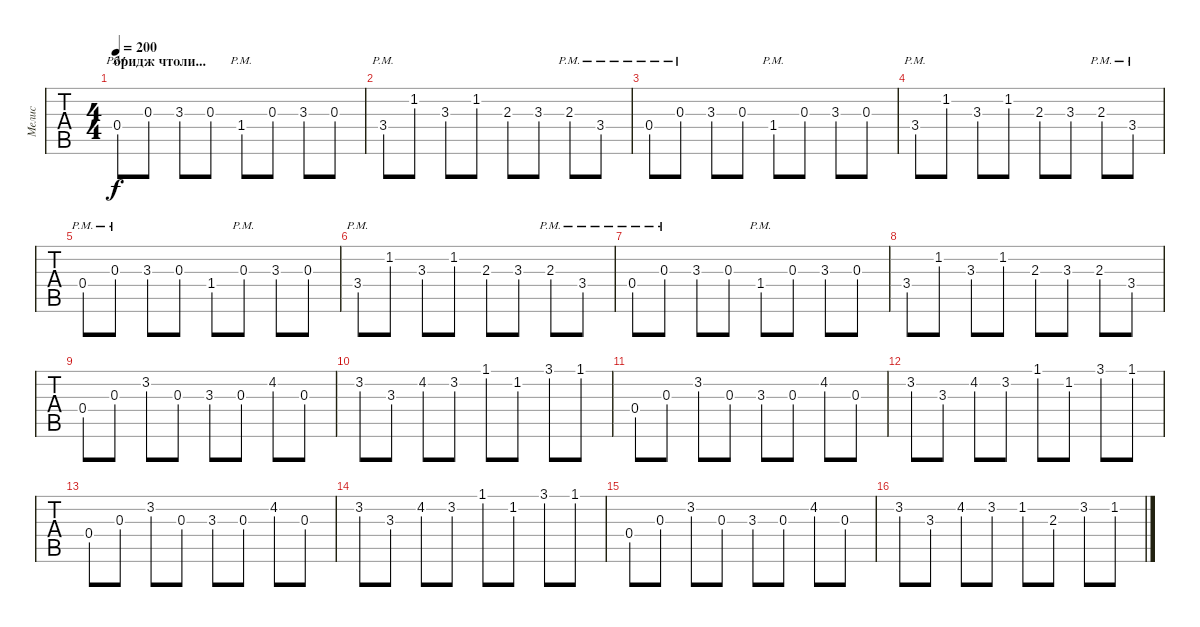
\track ("Мелис" "Мелис") {instrument overdrivenguitar}
\staff {tabs}
\tuning (E4 B3 G3 D3 A2 E2) {hide}
\ts (4 4)
\section ("" "бридж чтоли...")
\tempo 200
\clef g2
\ks c
0.4{pm}.8{dy f} 0.3.8 3.3.8 0.3.8 1.4{pm}.8 0.3.8 3.3.8 0.3.8 |
3.4{pm}.8 1.2.8 3.3.8 1.2.8 2.3.8 3.3.8 2.3{pm}.8 3.4{pm}.8 |
0.4{pm}.8 0.3{pm}.8 3.3.8 0.3.8 1.4{pm}.8 0.3.8 3.3.8 0.3.8 |
3.4{pm}.8 1.2.8 3.3.8 1.2.8 2.3.8 3.3.8 2.3{pm}.8 3.4{pm}.8 |
0.4{pm}.8 0.3{pm}.8 3.3.8 0.3.8 1.4.8 0.3{pm}.8 3.3.8 0.3.8 |
3.4{pm}.8 1.2.8 3.3.8 1.2.8 2.3.8 3.3.8 2.3{pm}.8 3.4{pm}.8 |
0.4{pm}.8 0.3{pm}.8 3.3.8 0.3.8 1.4{pm}.8 0.3.8 3.3.8 0.3.8 |
3.4.8 1.2.8 3.3.8 1.2.8 2.3.8 3.3.8 2.3.8 3.4.8 |
0.4.8 0.3.8 3.2.8 0.3.8 3.3.8 0.3.8 4.2.8 0.3.8 |
3.2.8 3.3.8 4.2.8 3.2.8 1.1.8 1.2.8 3.1.8 1.1.8 |
0.4.8 0.3.8 3.2.8 0.3.8 3.3.8 0.3.8 4.2.8 0.3.8 |
3.2.8 3.3.8 4.2.8 3.2.8 1.1.8 1.2.8 3.1.8 1.1.8 |
0.4.8 0.3.8 3.2.8 0.3.8 3.3.8 0.3.8 4.2.8 0.3.8 |
3.2.8 3.3.8 4.2.8 3.2.8 1.1.8 1.2.8 3.1.8 1.1.8 |
0.4.8 0.3.8 3.2.8 0.3.8 3.3.8 0.3.8 4.2.8 0.3.8 |
3.2.8 3.3.8 4.2.8 3.2.8 1.2.8 2.3.8 3.2.8 1.2.8
